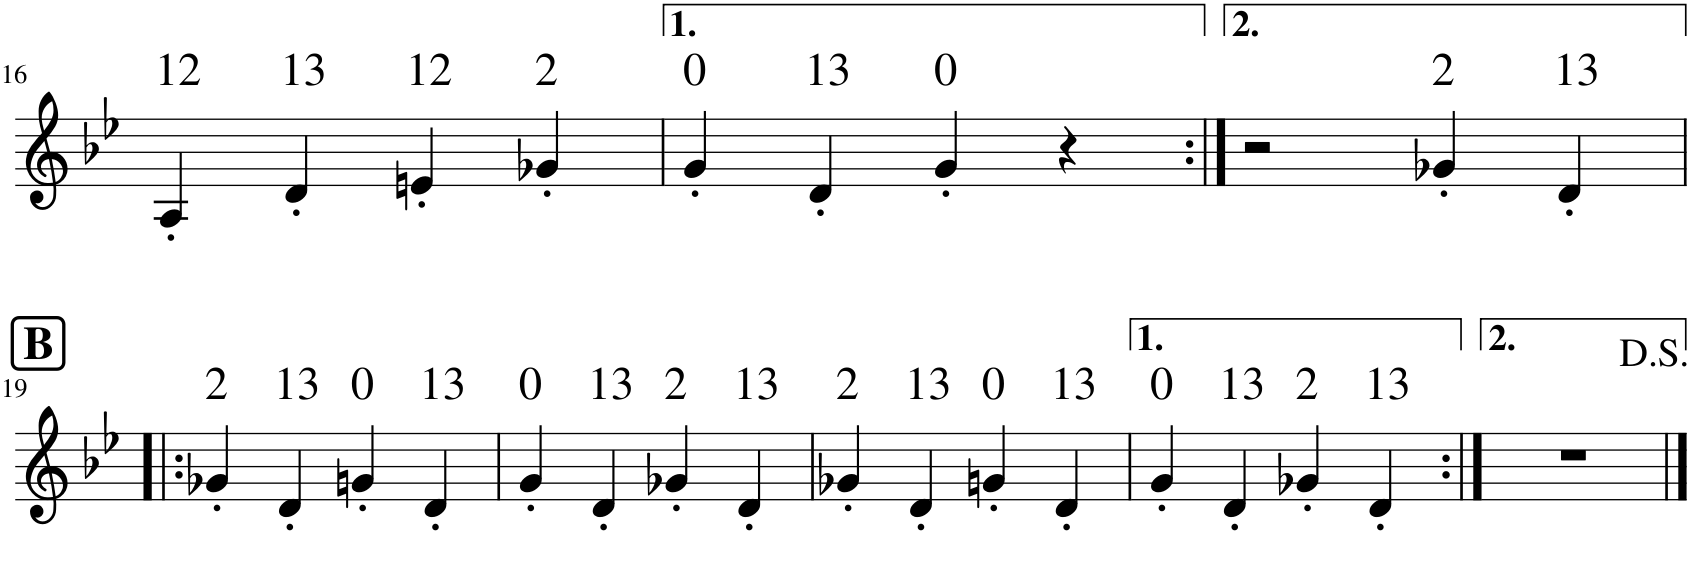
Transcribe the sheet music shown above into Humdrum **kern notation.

**kern	**kern	**kern	**kern	**kern	**kern	**kern	**kern
*part8	*part7	*part6	*part5	*part4	*part3	*part2	*part1
*staff8	*staff7	*staff6	*staff5	*staff4	*staff3	*staff2	*staff1
*I"Trompete Bb	*I"Tuba	*I"Flauta	*I"Clarineta Bb	*I"Saxofone Tenor	*I"Saxofone Alto	*I"Trombone	*I"Trompete Bb
*I'Tpt	*I'Tba	*I'Fl	*I'Cl	*	*	*I'Trb	*I'Tpt
!!LO:PB:g=z
*clefG2	*clefF4	*clefG2	*clefG2	*clefG2	*clefG2	*clefF4	*clefG2
*Trd1c2	*	*	*Trd1c2	*Trd8c14	*Trd5c9	*	*Trd1c2
*k[b-e-]	*k[b-e-a-d-]	*k[b-e-a-d-]	*k[b-e-]	*k[b-e-]	*k[b-]	*k[b-e-a-d-]	*k[b-e-]
*M4/4	*M4/4	*M4/4	*M4/4	*M4/4	*M4/4	*M4/4	*M4/4
=16	=16	=16	=16	=16	=16	=16	=16
!	!	!	!	!	!	!	!LO:TX:a:t=12
!	!	!	!	!	!	!LO:TX:a:t=4	!
!	!LO:TX:a:t=12	!	!	!	!	!	!
!LO:TX:a:t=12	!	!	!	!	!	!	!
4A'/	4GGG'	4gg	4a	4a	4ee	4G	4a
!	!	!	!	!	!	!	!LO:TX:a:t=1
!	!	!	!	!	!	!LO:TX:a:t=3	!
!	!LO:TX:a:t=13	!	!	!	!	!	!
!LO:TX:a:t=13	!	!	!	!	!	!	!
4d'/	4CC'	4ccc	4dd	4dd	4aa	4c	4dd
!	!	!	!	!	!	!	!LO:TX:a:t=1
!	!	!	!	!	!	!LO:TX:a:t=3	!
!	!LO:TX:a:t=12	!	!	!	!	!	!
!LO:TX:a:t=12	!	!	!	!	!	!	!
4en'/	4DDn'	4aa-	4b-	4b-	4ff	4A-	4b-
!	!	!	!	!	!	!	!LO:TX:a:t=12
!	!	!	!	!	!	!LO:TX:a:t=4	!
!	!LO:TX:a:t=2	!	!	!	!	!	!
!LO:TX:a:t=2	!	!	!	!	!	!	!
4g-X'/	4FF-X'	4gg	4a	4a	4ee	4G	4a
=17	=17	=17	=17	=17	=17	=17	=17
!	!	!	!	!	!	!	!LO:TX:a:t=0
!	!	!	!	!	!	!LO:TX:a:t=1	!
!	!LO:TX:a:t=0	!	!	!	!	!	!
!LO:TX:a:t=0	!	!	!	!	!	!	!
4g'/	4FF'	2ff	2g	2g	2dd	2F	2g
!	!LO:TX:a:t=13	!	!	!	!	!	!
!LO:TX:a:t=13	!	!	!	!	!	!	!
4d'/	4CC'	.	.	.	.	.	.
!	!LO:TX:a:t=0	!	!	!	!	!	!
!LO:TX:a:t=0	!	!	!	!	!	!	!
4g'/	4FF'	8r	8r	8r	8r	8r	8r
!	!	!	!	!	!	!	!LO:TX:a:t=13
!	!	!	!	!	!	!LO:TX:a:t=6	!
!	!	!	!	!	!	!LO:TX:a:t=1	!
.	.	8cc	8d	8d	8a	8C	8d
!	!	!	!	!	!	!	!LO:TX:a:t=0
!	!	!	!	!	!	!LO:TX:a:t=1	!
4r	4r	8ff\L	8g/L	8g/L	8dd\L	8F\L	8g/L
!	!	!	!	!	!	!	!LO:TX:a:t=12
!	!	!	!	!	!	!LO:TX:a:t=4	!
.	.	8gg\J	8a/J	8a/J	8ee\J	8G\J	8a/J
=18:|!	=18:|!	=18:|!	=18:|!	=18:|!	=18:|!	=18:|!	=18:|!
!	!	!	!	!	!	!	!LO:TX:a:t=0
!	!	!	!	!	!	!LO:TX:a:t=1	!
2r	2r	2ff	2g	2g	2dd	2F	2g
!	!LO:TX:a:t=2	!	!	!	!	!	!
!LO:TX:a:t=2	!	!	!	!	!	!	!
4g-X'/	4FF-X'	8r	8r	8r	8r	8r	8r
!	!	!	!	!	!	!	!LO:TX:a:t=0
!	!	!	!	!	!	!LO:TX:a:t=1	!
.	.	8ff	8g	8g	8dd	8F	8g
!	!	!	!	!	!	!	!LO:TX:a:t=2
!	!	!	!	!	!	!LO:TX:a:t=2	!
!	!LO:TX:a:t=13	!	!	!	!	!	!
!LO:TX:a:t=13	!	!	!	!	!	!	!
4d'/	4CC'	8een\L	8f#X/L	8f#X/L	8cc#X\L	8En\L	8f#X/L
!	!	!	!	!	!	!	!LO:TX:a:t=23
!	!	!	!	!	!	!LO:TX:a:t=5	!
.	.	8dd-\J	8e-/J	8e-/J	8b-\J	8D-\J	8e-/J
!!LO:LB:g=z
!!LO:REH:place=s1:a:B:cj:t=B
=19!|:	=19!|:	=19!|:	=19!|:	=19!|:	=19!|:	=19!|:	=19!|:
!	!	!	!	!	!	!	!LO:TX:a:t=13
!	!	!	!	!	!	!LO:TX:a:t=6	!
!	!	!	!	!	!	!LO:TX:a:t=1	!
!	!LO:TX:a:t=2	!	!	!	!	!	!
!LO:TX:a:t=2	!	!	!	!	!	!	!
4g-X'/	4FF-X'	2cc	2d	2d	2a	2C	2d
!	!LO:TX:a:t=13	!	!	!	!	!	!
!LO:TX:a:t=13	!	!	!	!	!	!	!
4d'/	4CC'	.	.	.	.	.	.
!	!LO:TX:a:t=0	!	!	!	!	!	!
!LO:TX:a:t=0	!	!	!	!	!	!	!
4gn'/	4FFn'	8r	8r	8r	8r	8r	8r
!	!	!	!	!	!	!	!LO:TX:a:t=0
!	!	!	!	!	!	!LO:TX:a:t=1	!
.	.	8bb-	8cc	8cc	8gg	8B-	8cc
!	!	!	!	!	!	!	!LO:TX:a:t=1
!	!	!	!	!	!	!LO:TX:a:t=3	!
!	!LO:TX:a:t=13	!	!	!	!	!	!
!LO:TX:a:t=13	!	!	!	!	!	!	!
4d'/	4CC'	8aa-\L	8b-/L	8b-/L	8ff\L	8A-\L	8b-/L
!	!	!	!	!	!	!	!LO:TX:a:t=12
!	!	!	!	!	!	!LO:TX:a:t=4	!
.	.	8gg\J	8a/J	8a/J	8ee\J	8G\J	8a/J
=20	=20	=20	=20	=20	=20	=20	=20
!	!	!	!	!	!	!	!LO:TX:a:t=0
!	!	!	!	!	!	!LO:TX:a:t=1	!
!	!LO:TX:a:t=0	!	!	!	!	!	!
!LO:TX:a:t=0	!	!	!	!	!	!	!
4g'/	4FF'	2ff	2g	2g	2dd	2F	2g
!	!LO:TX:a:t=13	!	!	!	!	!	!
!LO:TX:a:t=13	!	!	!	!	!	!	!
4d'/	4CC'	.	.	.	.	.	.
!	!LO:TX:a:t=2	!	!	!	!	!	!
!LO:TX:a:t=2	!	!	!	!	!	!	!
4g-X'/	4FF-X'	8r	8r	8r	8r	8r	8r
!	!	!	!	!	!	!	!LO:TX:a:t=0
!	!	!	!	!	!	!LO:TX:a:t=1	!
.	.	8ff	8g	8g	8dd	8F	8g
!	!	!	!	!	!	!	!LO:TX:a:t=2
!	!	!	!	!	!	!LO:TX:a:t=2	!
!	!LO:TX:a:t=13	!	!	!	!	!	!
!LO:TX:a:t=13	!	!	!	!	!	!	!
4d'/	4CC'	8een\L	8f#X/L	8f#X/L	8cc#X\L	8En\L	8f#X/L
!	!	!	!	!	!	!	!LO:TX:a:t=23
!	!	!	!	!	!	!LO:TX:a:t=5	!
.	.	8dd-\J	8e-/J	8e-/J	8b-\J	8D-\J	8e-/J
=21	=21	=21	=21	=21	=21	=21	=21
!	!	!	!	!	!	!	!LO:TX:a:t=13
!	!	!	!	!	!	!LO:TX:a:t=6	!
!	!	!	!	!	!	!LO:TX:a:t=1	!
!	!LO:TX:a:t=2	!	!	!	!	!	!
!LO:TX:a:t=2	!	!	!	!	!	!	!
4g-X'/	4FF-X'	8cc\L	8d/L	8d/L	8a/L	8C/L	8d/L
!	!	!	!	!	!	!	!LO:TX:a:t=23
!	!	!	!	!	!	!LO:TX:a:t=5	!
.	.	8dd-\J	8e-/J	8e-/J	8b-/J	8D-/J	8e-/J
!	!	!	!	!	!	!	!LO:TX:a:t=2
!	!	!	!	!	!	!LO:TX:a:t=2	!
!	!LO:TX:a:t=13	!	!	!	!	!	!
!LO:TX:a:t=13	!	!	!	!	!	!	!
4d'/	4CC'	8een\L	8f#X/L	8f#X/L	8cc#X\L	8En\L	8f#X/L
!	!	!	!	!	!	!	!LO:TX:a:t=0
!	!	!	!	!	!	!LO:TX:a:t=1	!
.	.	8ff\J	8g/J	8g/J	8dd\J	8F\J	8g/J
!	!	!	!	!	!	!	!LO:TX:a:t=12
!	!	!	!	!	!	!LO:TX:a:t=4	!
!	!LO:TX:a:t=0	!	!	!	!	!	!
!LO:TX:a:t=0	!	!	!	!	!	!	!
4gn'/	4FFn'	8gg\L	8a\L	8a\L	8ee\L	8G\L	8a\L
!	!	!	!	!	!	!	!LO:TX:a:t=0
!	!	!	!	!	!	!LO:TX:a:t=1	!
.	.	8bb-\J	8cc\J	8cc\J	8gg\J	8B-\J	8cc\J
!	!	!	!	!	!	!	!LO:TX:a:t=1
!	!	!	!	!	!	!LO:TX:a:t=3	!
!	!LO:TX:a:t=13	!	!	!	!	!	!
!LO:TX:a:t=13	!	!	!	!	!	!	!
4d'/	4CC'	8aa-\L	8b-/L	8b-/L	8ff\L	8A-\L	8b-/L
!	!	!	!	!	!	!	!LO:TX:a:t=12
!	!	!	!	!	!	!LO:TX:a:t=4	!
.	.	8gg\J	8a/J	8a/J	8ee\J	8G\J	8a/J
=22	=22	=22	=22	=22	=22	=22	=22
!	!	!	!	!	!	!	!LO:TX:a:t=0
!	!	!	!	!	!	!LO:TX:a:t=1	!
!	!LO:TX:a:t=0	!	!	!	!	!	!
!LO:TX:a:t=0	!	!	!	!	!	!	!
4g'/	4FF'	8ff\L	8g/L	8g/L	8dd\L	8F\L	8g/L
!	!	!	!	!	!	!	!LO:TX:a:t=12
!	!	!	!	!	!	!LO:TX:a:t=4	!
.	.	8gg\J	8a/J	8a/J	8ee\J	8G\J	8a/J
!	!	!	!	!	!	!	!LO:TX:a:t=1
!	!	!	!	!	!	!LO:TX:a:t=3	!
!	!LO:TX:a:t=13	!	!	!	!	!	!
!LO:TX:a:t=13	!	!	!	!	!	!	!
4d'/	4CC'	8aa-\L	8b-\L	8b-\L	8ff\L	8A-\L	8b-\L
!	!	!	!	!	!	!	!LO:TX:a:t=0
!	!	!	!	!	!	!LO:TX:a:t=1	!
.	.	8bb-\J	8cc\J	8cc\J	8gg\J	8B-\J	8cc\J
!	!	!	!	!	!	!	!LO:TX:a:t=1
!	!	!	!	!	!	!LO:TX:a:t=3	!
!	!LO:TX:a:t=2	!	!	!	!	!	!
!LO:TX:a:t=2	!	!	!	!	!	!	!
4g-X'/	4FF-X'	8ccc\L	8dd\L	8dd\L	8aa\L	8c\L	8dd\L
!	!	!	!	!	!	!	!LO:TX:a:t=0
!	!	!	!	!	!	!LO:TX:a:t=1	!
.	.	8ff\J	8g\J	8g\J	8dd\J	8F\J	8g\J
!	!	!	!	!	!	!	!LO:TX:a:t=2
!	!	!	!	!	!	!LO:TX:a:t=2	!
!	!LO:TX:a:t=13	!	!	!	!	!	!
!LO:TX:a:t=13	!	!	!	!	!	!	!
4d'/	4CC'	8een\L	8f#X/L	8f#X/L	8cc#X\L	8En\L	8f#X/L
!	!	!	!	!	!	!	!LO:TX:a:t=23
!	!	!	!	!	!	!LO:TX:a:t=5	!
.	.	8dd-\J	8e-/J	8e-/J	8b-\J	8D-\J	8e-/J
=23:|!	=23:|!	=23:|!	=23:|!	=23:|!	=23:|!	=23:|!	=23:|!
!	!	!	!	!	!	!	!LO:TX:a:t=0
!	!	!	!	!	!	!LO:TX:a:t=1	!
1r	1r	2ff	2g	2g	2dd	2F	2g
.	.	8r	8r	8r	8r	8r	8r
!	!	!	!	!	!	!	!LO:TX:a:t=13
!	!	!	!	!	!	!LO:TX:a:t=6	!
!	!	!	!	!	!	!LO:TX:a:t=1	!
.	.	8cc	8d	8d	8a	8C	8d
!	!	!	!	!	!	!	!LO:TX:a:t=0
!	!	!	!	!	!	!LO:TX:a:t=1	!
.	.	8ff\L	8g/L	8g/L	8dd\L	8F\L	8g/L
!	!	!	!	!	!	!	!LO:TX:a:t=12
!	!	!	!	!	!	!LO:TX:a:t=4	!
.	.	8gg\J	8a/J	8a/J	8ee\J	8G\J	8a/J
==	==	==	==	==	==	==	==
*-	*-	*-	*-	*-	*-	*-	*-
